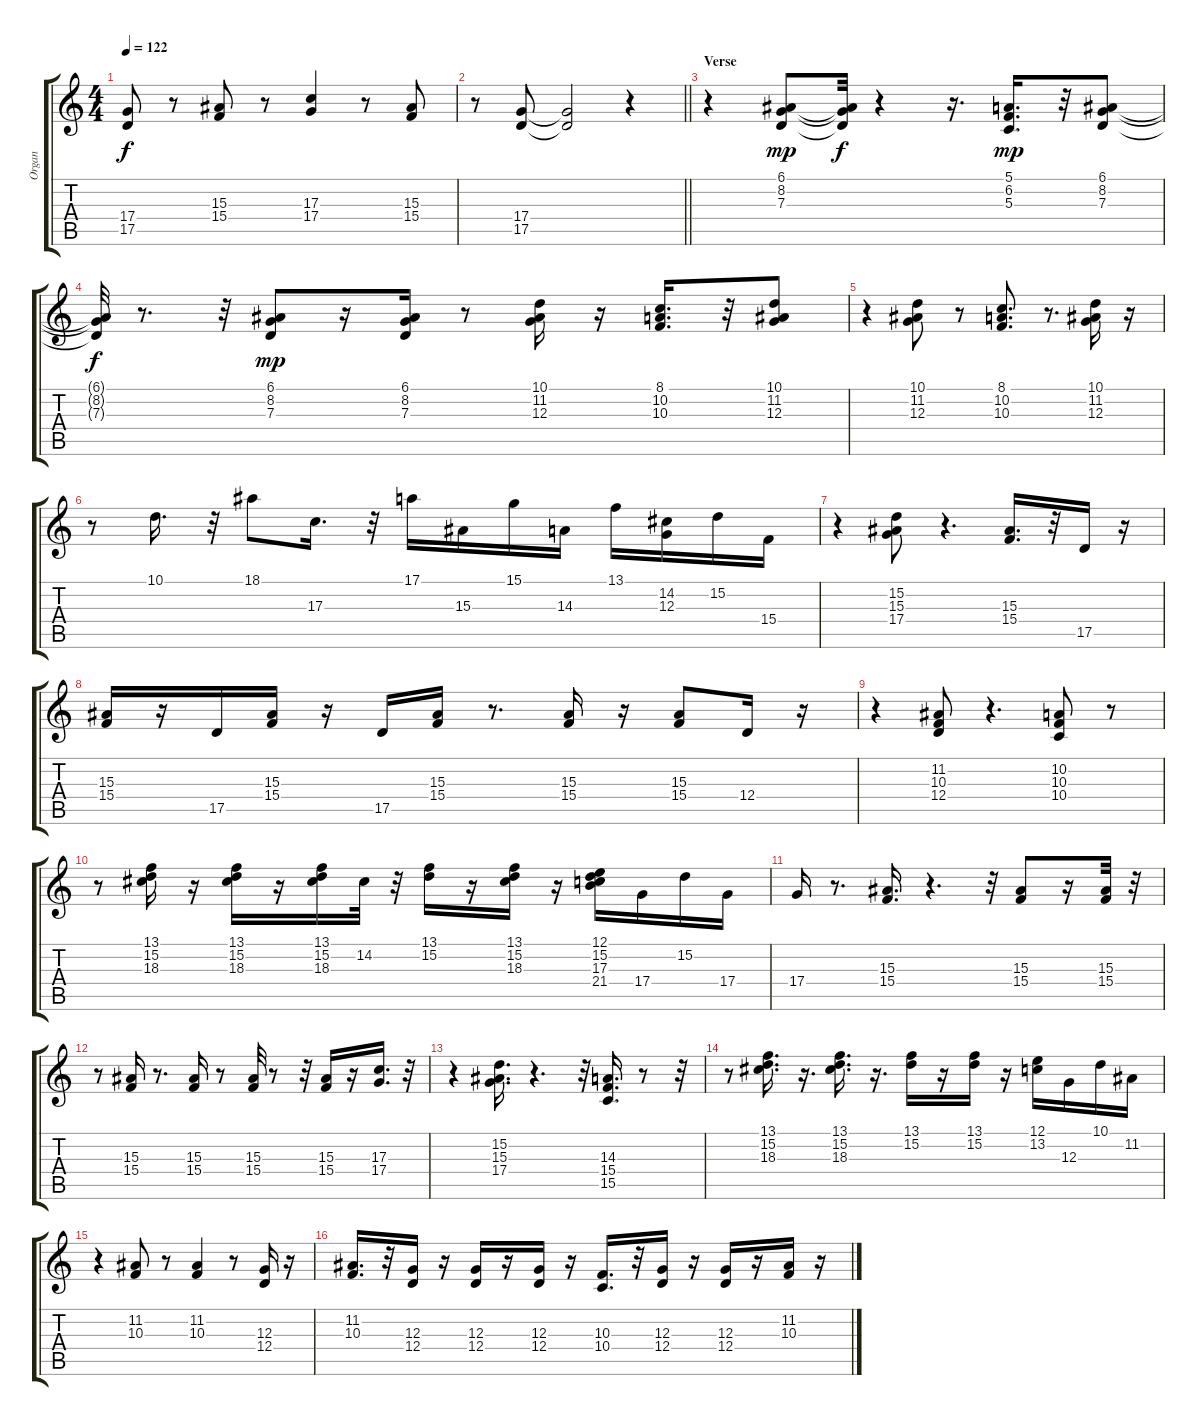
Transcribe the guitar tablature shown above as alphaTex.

\track ("Organ" "Organ") {instrument rockorgan}
\staff {score tabs}
\tuning (E4 B3 G3 D3 A2 E2) {hide}
\ts (4 4)
\tempo 122
\clef g2
\ks c
(17.4 17.5).8{dy f} r.8 (15.3 15.4).8 r.8 (17.3 17.4).4 r.8 (15.3 15.4).8 |
\barLineRight lightlight
r.8 (17.4 17.5).8 (17.4{t} 17.5{t}).2 r.4 |
\section ("" "Verse")
r.4 (6.1 8.2 7.3).8{dy mp} (6.1{t} 8.2{t} 7.3{t}).32{dy f} r.4 r.16{d} (5.1 6.2 5.3).16{d dy mp} r.32 (6.1 8.2 7.3).8 |
(6.1{t} 8.2{t} 7.3{t}).32{dy f} r.8{d} r.32 (6.1 8.2 7.3).8{dy mp} r.16 (6.1 8.2 7.3).16 r.8 (10.1 11.2 12.3).16 r.16 (8.1 10.2 10.3).16{d} r.32 (10.1 11.2 12.3).8 |
r.4 (10.1 11.2 12.3).8 r.8 (8.1 10.2 10.3).8{d} r.8{d} (10.1 11.2 12.3).16 r.16 |
r.8 10.1.16{d} r.32 18.1.8 17.3.16{d} r.32 17.1.16 15.3.16 15.1.16 14.3.16 13.1.16 (14.2 12.3).16 15.2.16 15.4.16 |
r.4 (15.2 15.3 17.4).8 r.4{d} (15.3 15.4).16{d} r.32 17.5.16 r.16 |
(15.3 15.4).16 r.16 17.5.16 (15.3 15.4).16 r.16 17.5.16 (15.3 15.4).16 r.8{d} (15.3 15.4).16 r.16 (15.3 15.4).8 12.4.16 r.16 |
r.4 (11.2 10.3 12.4).8 r.4{d} (10.2 10.3 10.4).8 r.8 |
r.8 (13.1 15.2 18.3).16 r.16 (13.1 15.2 18.3).16 r.16 (13.1 15.2 18.3).16 14.2.32 r.32 (13.1 15.2).16 r.16 (13.1 15.2 18.3).16 r.16 (12.1 15.2 17.3 21.4).16 17.4.16 15.2.16 17.4.16 |
17.4.16 r.8{d} (15.3 15.4).16{d} r.4{d} r.32 (15.3 15.4).8 r.16 (15.3 15.4).32 r.32 |
r.8 (15.3 15.4).16 r.8{d} (15.3 15.4).16 r.8 (15.3 15.4).32 r.8 r.32 (15.3 15.4).16 r.16 (17.3 17.4).16{d} r.32 |
r.4 (15.2 15.3 17.4).16{d} r.4{d} r.32 (14.3 15.4 15.5).16{d} r.8 r.32 |
r.8 (13.1 15.2 18.3).16{d} r.16{d} (13.1 15.2 18.3).16{d} r.16{d} (13.1 15.2).16 r.16 (13.1 15.2).16 r.16 (12.1 13.2).16 12.3.16 10.1.16 11.2.16 |
r.4 (11.2 10.3).8 r.8 (11.2 10.3).4 r.8 (12.3 12.4).16 r.16 |
(11.2 10.3).16{d} r.32 (12.3 12.4).16 r.16 (12.3 12.4).16 r.16 (12.3 12.4).16 r.16 (10.3 10.4).16{d} r.32 (12.3 12.4).16 r.16 (12.3 12.4).16 r.16 (11.2 10.3).16 r.16
